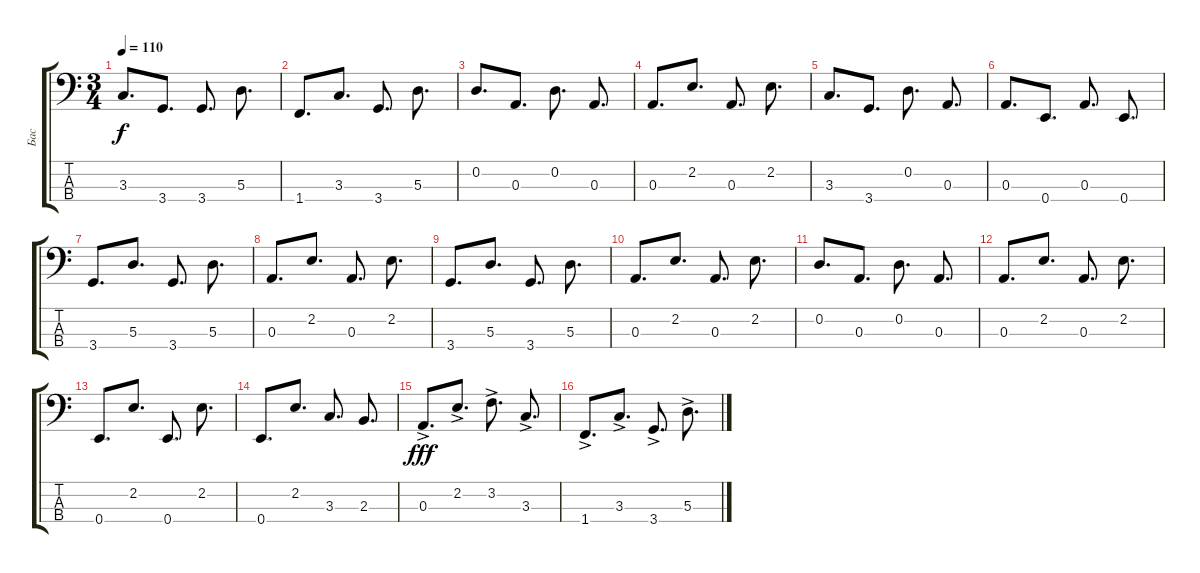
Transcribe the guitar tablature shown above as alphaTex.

\track ("Бас" "Бас") {instrument electricbasspick}
\staff {score tabs}
\tuning (G2 D2 A1 E1) {hide}
\ts (3 4)
\tempo 110
\clef f4
\ks c
3.3.8{d dy f} 3.4.8{d} 3.4.8{d} 5.3.8{d} |
1.4.8{d} 3.3.8{d} 3.4.8{d} 5.3.8{d} |
0.2.8{d} 0.3.8{d} 0.2.8{d} 0.3.8{d} |
0.3.8{d} 2.2.8{d} 0.3.8{d} 2.2.8{d} |
3.3.8{d} 3.4.8{d} 0.2.8{d} 0.3.8{d} |
0.3.8{d} 0.4.8{d} 0.3.8{d} 0.4.8{d} |
3.4.8{d} 5.3.8{d} 3.4.8{d} 5.3.8{d} |
0.3.8{d} 2.2.8{d} 0.3.8{d} 2.2.8{d} |
3.4.8{d} 5.3.8{d} 3.4.8{d} 5.3.8{d} |
0.3.8{d} 2.2.8{d} 0.3.8{d} 2.2.8{d} |
0.2.8{d} 0.3.8{d} 0.2.8{d} 0.3.8{d} |
0.3.8{d} 2.2.8{d} 0.3.8{d} 2.2.8{d} |
0.4.8{d} 2.2.8{d} 0.4.8{d} 2.2.8{d} |
0.4.8{d} 2.2.8{d} 3.3.8{d} 2.3.8{d} |
0.3{ac}.8{d dy fff} 2.2{ac}.8{d} 3.2{ac}.8{d} 3.3{ac}.8{d} |
1.4{ac}.8{d} 3.3{ac}.8{d} 3.4{ac}.8{d} 5.3{ac}.8{d}
